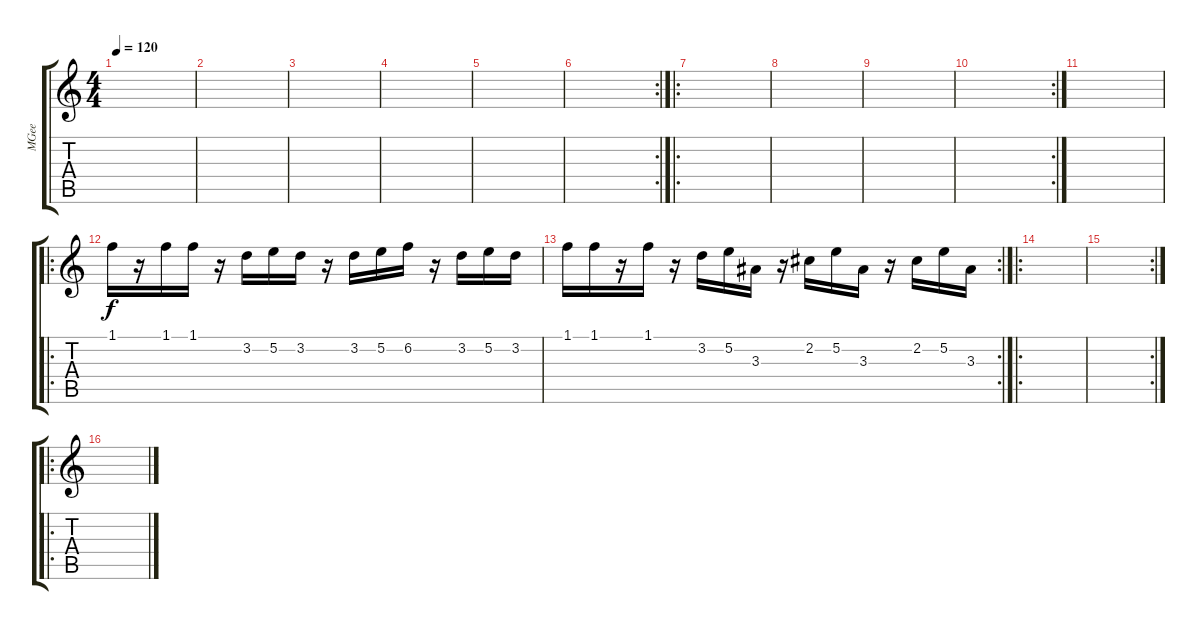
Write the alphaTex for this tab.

\track ("MGee" "MGee") {instrument overdrivenguitar}
\staff {score tabs}
\tuning (E4 B3 G3 D3 A2 E2) {hide}
\ts (4 4)
\tempo 120
\clef g2
\ks c
|
|
|
|
|
\rc 2
|
\ro
|
|
|
\rc 2
|
|
\ro
1.1.16 r.16 1.1.16 1.1.16 r.16 3.2.16 5.2.16 3.2.16 r.16 3.2.16 5.2.16 6.2.16 r.16 3.2.16 5.2.16 3.2.16 |
\rc 2
1.1.16 1.1.16 r.16 1.1.16 r.16 3.2.16 5.2.16 3.3.16 r.16 2.2.16 5.2.16 3.3.16 r.16 2.2.16 5.2.16 3.3.16 |
\ro
|
\rc 2
|
\ro
